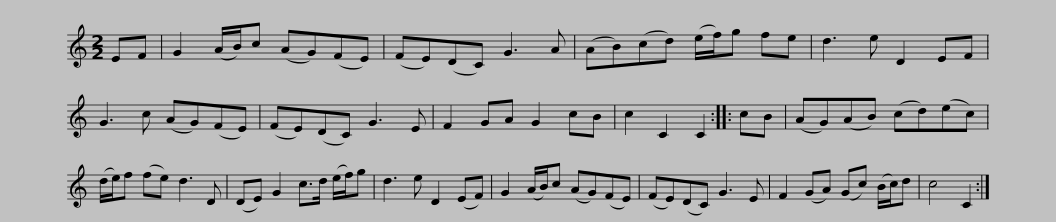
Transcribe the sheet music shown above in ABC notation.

X:1
L:1/8
M:2/2
I:linebreak $
K:C
V:1 treble
V:1
 EF | G2 (A/B/)c (AG)(FE) | (FE)(DC) G3 A | (AB)(cd) (e/f/)g fe | d3 e D2 EF | %5
 G3 c (AG)(FE) | (FE)(DC) G3 E |$ F2 GA G2 cB | c2 C2 C2 :: cB | %10
 (AG)(AB) (cd)(ec) | (d/e/)f (fe) d3 D | (DE) G2 c>d (e/f/)g | d3 e D2 (EF) |$ G2 (A/B/)c (AG)(FE) | %15
 (FE)(DC) G3 E | F2 (GA) (Gc) (B/c/)d | c4 C2 :| %18
